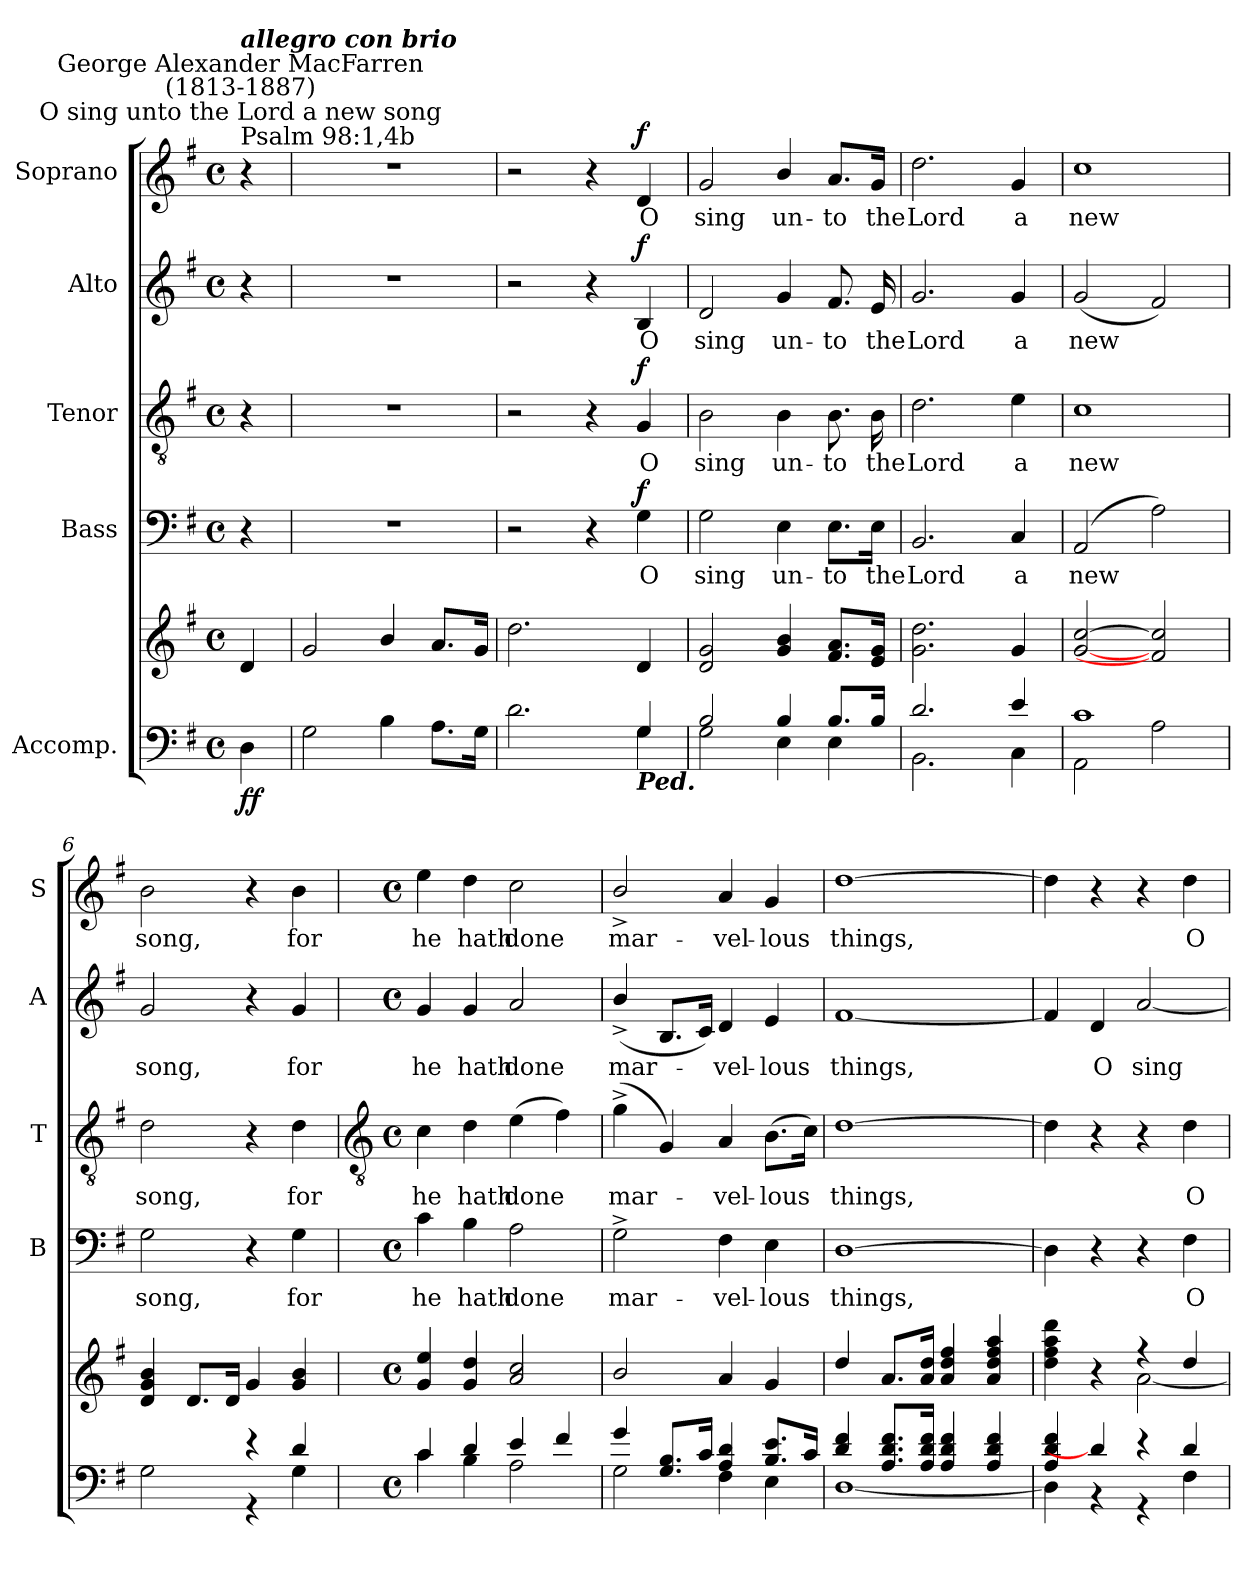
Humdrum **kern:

**kern	**kern	**dynam	**kern	**text	**dynam	**kern	**text	**dynam	**kern	**text	**dynam	**kern	**text	**dynam
*part5	*part5	*part5	*part4	*part4	*part4	*part3	*part3	*part3	*part2	*part2	*part2	*part1	*part1	*part1
*staff6	*staff5	*staff5/6	*staff4	*staff4	*staff4	*staff3	*staff3	*staff3	*staff2	*staff2	*staff2	*staff1	*staff1	*staff1
*I"Accomp.	*	*	*I"Bass	*	*	*I"Tenor	*	*	*I"Alto	*	*	*I"Soprano	*	*
*	*	*	*I'B	*	*	*I'T	*	*	*I'A	*	*	*I'S	*	*
*clefF4	*clefG2	*	*clefF4	*	*	*clefGv2	*	*	*clefG2	*	*	*clefG2	*	*
*k[f#]	*k[f#]	*	*k[f#]	*	*	*k[f#]	*	*	*k[f#]	*	*	*k[f#]	*	*
*G:	*G:	*	*G:	*	*	*G:	*	*	*G:	*	*	*G:	*	*
*M4/4	*M4/4	*	*M4/4	*	*	*M4/4	*	*	*M4/4	*	*	*M4/4	*	*
*met(c)	*met(c)	*	*met(c)	*	*	*met(c)	*	*	*met(c)	*	*	*met(c)	*	*
*MM112	*MM112	*	*MM112	*	*	*MM112	*	*	*MM112	*	*	*MM112	*	*
=	=	=	=	=	=	=	=	=	=	=	=	=	=	=
*^	*	*	*	*	*	*	*	*	*	*	*	*	*	*
!	!	!	!	!	!	!	!	!	!	!	!	!	!LO:TX:a:t=Psalm 98&colon;1,4b	!	!
!	!	!	!	!	!	!	!	!	!	!	!	!	!LO:TX:a:cj:t=O sing unto the Lord a new song	!	!
!	!	!	!	!	!	!	!	!	!	!	!	!	!LO:TX:a:cj:t=George Alexander MacFarren\n(1813-1887)	!	!
!	!	!	!	!	!	!	!	!	!	!	!	!	!LO:TX:a:Bi:t=allegro con brio	!	!
!	!	!	!LO:DY:b=2	!	!	!	!	!	!	!	!	!	!	!	!
!	!	!	!LO:DY:n=1:b	!	!	!	!	!	!	!	!	!	!	!	!
4D\	4ryy	4d	f f	4r	.	.	4r	.	.	4r	.	.	4r	.	.
=1	=1	=1	=1	=1	=1	=1	=1	=1	=1	=1	=1	=1	=1	=1	=1
2G\	1ryy	2g	.	1r	.	.	1r	.	.	1r	.	.	1r	.	.
4B\	.	4b/	.	.	.	.	.	.	.	.	.	.	.	.	.
8.A\L	.	8.aL	.	.	.	.	.	.	.	.	.	.	.	.	.
16G\J	.	16gJ	.	.	.	.	.	.	.	.	.	.	.	.	.
=2	=2	=2	=2	=2	=2	=2	=2	=2	=2	=2	=2	=2	=2	=2	=2
2.d\	2ryy	2.dd	.	2r	.	.	2r	.	.	2r	.	.	2r	.	.
.	4ryy	.	.	4r	.	.	4r	.	.	4r	.	.	4r	.	.
!LO:TX:b:Bi:t=Ped.	!	!	!	!	!	!	!	!	!	!	!	!	!	!	!
!	!	!	!	!	!LO:LY:b	!LO:DY:b	!	!LO:LY:b	!LO:DY:b	!	!LO:LY:b	!LO:DY:b	!	!LO:LY:b	!LO:DY:b
4G/	4G\	4d	.	4G	O	f	4G	O	f	4B	O	f	4d	O	f
=3	=3	=3	=3	=3	=3	=3	=3	=3	=3	=3	=3	=3	=3	=3	=3
!	!	!	!	!	!LO:LY:b	!	!	!LO:LY:b	!	!	!LO:LY:b	!	!	!LO:LY:b	!
2B/	2G\	2d 2g	.	2G	sing	.	2B	sing	.	2d	sing	.	2g	sing	.
!	!	!	!	!	!LO:LY:b	!	!	!LO:LY:b	!	!	!LO:LY:b	!	!	!LO:LY:b	!
4B/	4E\	4g/ 4b/	.	4E	un-	.	4B	un-	.	4g	un-	.	4b/	un-	.
!	!	!	!	!	!LO:LY:b	!	!	!LO:LY:b	!	!	!LO:LY:b	!	!	!LO:LY:b	!
8.B/L	4E\	8.f# 8.aL	.	8.E\L	-to	.	8.B	-to	.	8.f#	-to	.	8.a/L	-to	.
!	!	!	!	!	!LO:LY:b	!	!	!LO:LY:b	!	!	!LO:LY:b	!	!	!LO:LY:b	!
16B/J	.	16e 16gJ	.	16E\Jk	the	.	16B	the	.	16e	the	.	16g/Jk	the	.
=4	=4	=4	=4	=4	=4	=4	=4	=4	=4	=4	=4	=4	=4	=4	=4
!	!	!	!	!	!LO:LY:b	!	!	!LO:LY:b	!	!	!LO:LY:b	!	!	!LO:LY:b	!
2.d/	2.BB\	2.g 2.dd	.	2.BB	Lord	.	2.d	Lord	.	2.g	Lord	.	2.dd	Lord	.
!	!	!	!	!	!LO:LY:b	!	!	!LO:LY:b	!	!	!LO:LY:b	!	!	!LO:LY:b	!
4e/	4C\	4g	.	4C	a	.	4e	a	.	4g	a	.	4g	a	.
=5	=5	=5	=5	=5	=5	=5	=5	=5	=5	=5	=5	=5	=5	=5	=5
!	!	!	!	!	!LO:LY:b	!	!	!LO:LY:b	!	!	!LO:LY:b	!	!	!LO:LY:b	!
1c/	2AA\	[2g [2cc	.	(2AA	new	.	1c	new	.	(<2g	new	.	1cc	new	.
.	2A\	2f#] 2cc]	.	2A)	.	.	.	.	.	2f#)	.	.	.	.	.
=6	=6	=6	=6	=6	=6	=6	=6	=6	=6	=6	=6	=6	=6	=6	=6
!	!	!	!	!	!LO:LY:b	!	!	!LO:LY:b	!	!	!LO:LY:b	!	!	!LO:LY:b	!
2ryy	2G\	4d 4g 4b	.	2G	song,	.	2d	song,	.	2g	song,	.	2b	song,	.
.	.	8.dL	.	.	.	.	.	.	.	.	.	.	.	.	.
.	.	16dJ	.	.	.	.	.	.	.	.	.	.	.	.	.
4r	4r	4g	.	4r	.	.	4r	.	.	4r	.	.	4r	.	.
!	!	!	!	!	!LO:LY:b	!	!	!LO:LY:b	!	!	!LO:LY:b	!	!	!LO:LY:b	!
4d/	4G\	4g 4b	.	4G	for	.	4d	for	.	4g	for	.	4b	for	.
!!LO:LB:g=z
=7	=7	=7	=7	=7	=7	=7	=7	=7	=7	=7	=7	=7	=7	=7	=7
*	*	*	*	*	*	*	*clefGv2	*	*	*	*	*	*	*	*
*M4/4	*	*M4/4	*	*M4/4	*	*	*M4/4	*	*	*M4/4	*	*	*M4/4	*	*
*met(c)	*	*met(c)	*	*met(c)	*	*	*met(c)	*	*	*met(c)	*	*	*met(c)	*	*
*	*	*^	*	*	*	*	*	*	*	*	*	*	*	*	*
!	!	!	!	!	!	!LO:LY:b	!	!	!LO:LY:b	!	!	!LO:LY:b	!	!	!LO:LY:b	!
4c/	4c\	4g 4ee	1ryy	.	4c	he	.	4c	he	.	4g	he	.	4ee	he	.
!	!	!	!	!	!	!LO:LY:b	!	!	!LO:LY:b	!	!	!LO:LY:b	!	!	!LO:LY:b	!
4d/	4B\	4g 4dd	.	.	4B	hath	.	4d	hath	.	4g	hath	.	4dd	hath	.
!	!	!	!	!	!	!LO:LY:b	!	!	!LO:LY:b	!	!	!LO:LY:b	!	!	!LO:LY:b	!
4e/	2A\	2a 2cc	.	.	2A	done	.	(>4e	done	.	2a	done	.	2cc	done	.
4f#/	.	.	.	.	.	.	.	4f#)	.	.	.	.	.	.	.	.
=8	=8	=8	=8	=8	=8	=8	=8	=8	=8	=8	=8	=8	=8	=8	=8	=8
!	!	!	!	!	!	!LO:LY:b	!	!	!LO:LY:b	!	!	!LO:LY:b	!	!	!LO:LY:b	!
4g/	2G\	2b/	1ryy	.	2G^	mar-	.	(4g^	mar-	.	(<4b^/	mar-	.	2b^/	mar-	.
8.G/ 8.B/L	.	.	.	.	.	.	.	4G)	.	.	8.BL	.	.	.	.	.
16c/J	.	.	.	.	.	.	.	.	.	.	16cJ)	.	.	.	.	.
!	!	!	!	!	!	!LO:LY:b	!	!	!LO:LY:b	!	!	!LO:LY:b	!	!	!LO:LY:b	!
4A/ 4d/	4F#\	4a	.	.	4F#	-vel-	.	4A	vel-	.	4d	vel-	.	4a	-vel-	.
!	!	!	!	!	!	!LO:LY:b	!	!	!LO:LY:b	!	!	!LO:LY:b	!	!	!LO:LY:b	!
8.B/ 8.e/L	4E\	4g	.	.	4E	-lous	.	(>8.BL	-lous	.	4e	-lous	.	4g	-lous	.
16c/J	.	.	.	.	.	.	.	16cJ)	.	.	.	.	.	.	.	.
=9	=9	=9	=9	=9	=9	=9	=9	=9	=9	=9	=9	=9	=9	=9	=9	=9
!	!	!	!	!	!	!LO:LY:b	!	!	!LO:LY:b	!	!	!LO:LY:b	!	!	!LO:LY:b	!
4d/ 4f#/	[1D\	4dd	1ryy	.	[1D	things,	.	[1d	things,	.	[1f#	things,	.	[1dd	things,	.
8.A/ 8.d/ 8.f#/L	.	8.aL	.	.	.	.	.	.	.	.	.	.	.	.	.	.
16A/ 16d/ 16f#/J	.	16a 16ddJ	.	.	.	.	.	.	.	.	.	.	.	.	.	.
4A/ 4d/ 4f#/	.	4a 4dd 4ff#	.	.	.	.	.	.	.	.	.	.	.	.	.	.
4A/ 4d/ 4f#/	.	4a 4dd 4ff# 4aa	.	.	.	.	.	.	.	.	.	.	.	.	.	.
=10	=10	=10	=10	=10	=10	=10	=10	=10	=10	=10	=10	=10	=10	=10	=10	=10
4A/ 4d/ 4f#/	4D\]	4dd 4ff# 4aa 4ddd	2ryy	.	4D]	.	.	4d]	.	.	4f#]	.	.	4dd]	.	.
!	!	!	!	!	!	!	!	!	!	!	!	!LO:LY:b	!	!	!	!
4d/]	4r	4r	.	.	4r	.	.	4r	.	.	4d	O	.	4r	.	.
!	!	!	!	!	!	!	!	!	!	!	!	!LO:LY:b	!	!	!	!
4r	4r	4r	[2a\	.	4r	.	.	4r	.	.	[2a	sing	.	4r	.	.
!	!	!	!	!	!	!LO:LY:b	!	!	!LO:LY:b	!	!	!	!	!	!LO:LY:b	!
4d/	4F#\	4dd/	.	.	4F#	O	.	4d	O	.	.	.	.	4dd	O	.
*v	*v	*	*	*	*	*	*	*	*	*	*	*	*	*	*	*
*	*v	*v	*	*	*	*	*	*	*	*	*	*	*	*	*
=	=	=	=	=	=	=	=	=	=	=	=	=	=	=
*-	*-	*-	*-	*-	*-	*-	*-	*-	*-	*-	*-	*-	*-	*-
